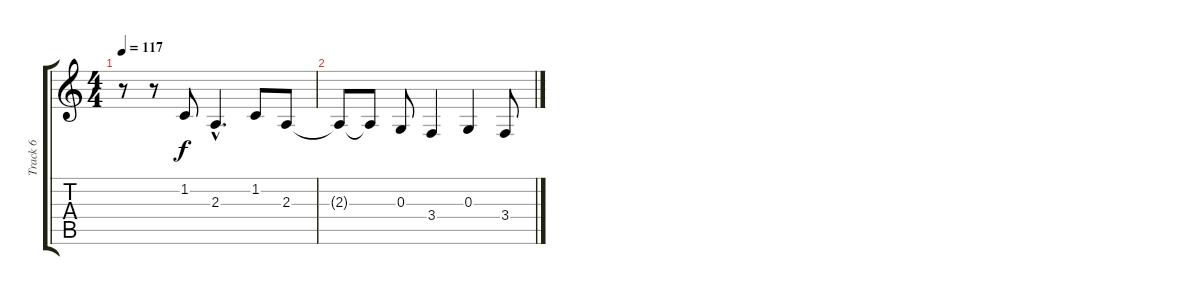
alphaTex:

\track ("Track 6" "Track 6") {instrument lead2sawtooth}
\staff {score tabs}
\tuning (E4 B3 G3 D3 A2 E2) {hide}
\ts (4 4)
\tempo 117
\clef g2
\ks c
r.8{dy f} r.8 1.2.8 2.3{hac}.4{d} 1.2.8 2.3.8 |
2.3{t}.8 2.3{t}.8 0.3.8 3.4.4 0.3.4 3.4.8
